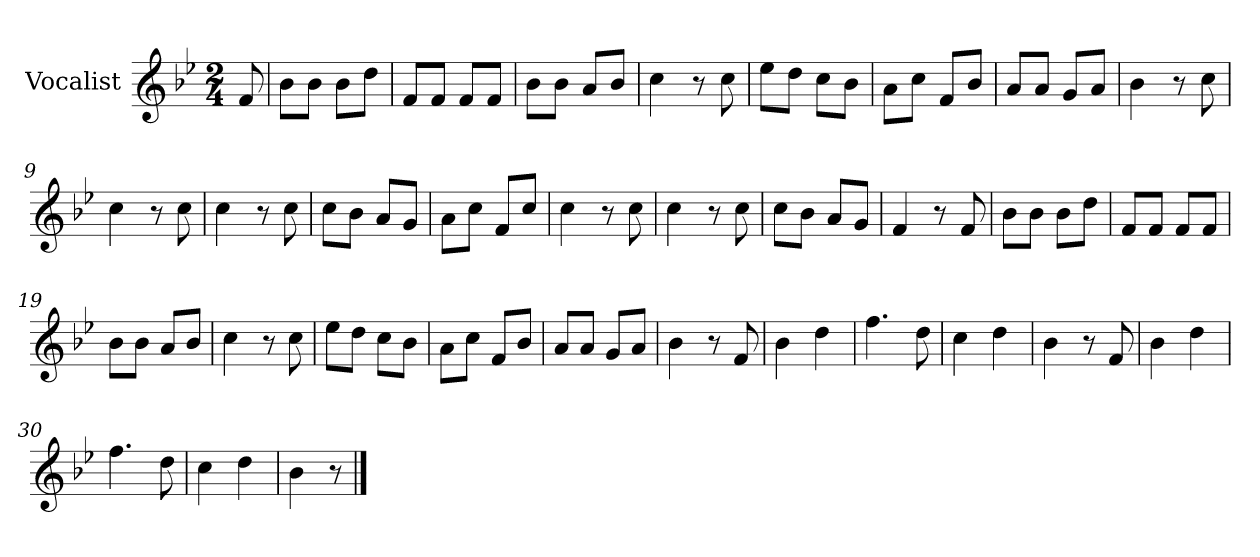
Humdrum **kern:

**kern
*part1
*staff1
*I"Vocalist
*k[b-e-]
*B-:
*M2/4
=
8f
=1
8b-L
8b-J
8b-L
8ddJ
=2
8fL
8fJ
8fL
8fJ
=3
8b-L
8b-J
8aL
8b-J
=4
4cc
8r
8cc
=5
8ee-L
8ddJ
8ccL
8b-J
=6
8aL
8ccJ
8fL
8b-J
=7
8aL
8aJ
8gL
8aJ
=8
4b-
8r
8cc
=9
4cc
8r
8cc
=10
4cc
8r
8cc
=11
8ccL
8b-J
8aL
8gJ
=12
8aL
8ccJ
8fL
8ccJ
=13
4cc
8r
8cc
=14
4cc
8r
8cc
=15
8ccL
8b-J
8aL
8gJ
=16
4f
8r
8f
=17
8b-L
8b-J
8b-L
8ddJ
=18
8fL
8fJ
8fL
8fJ
=19
8b-L
8b-J
8aL
8b-J
=20
4cc
8r
8cc
=21
8ee-L
8ddJ
8ccL
8b-J
=22
8aL
8ccJ
8fL
8b-J
=23
8aL
8aJ
8gL
8aJ
=24
4b-
8r
8f
=25
4b-
4dd
=26
4.ff
8dd
=27
4cc
4dd
=28
4b-
8r
8f
=29
4b-
4dd
=30
4.ff
8dd
=31
4cc
4dd
=32
4b-
8r
==
*-
